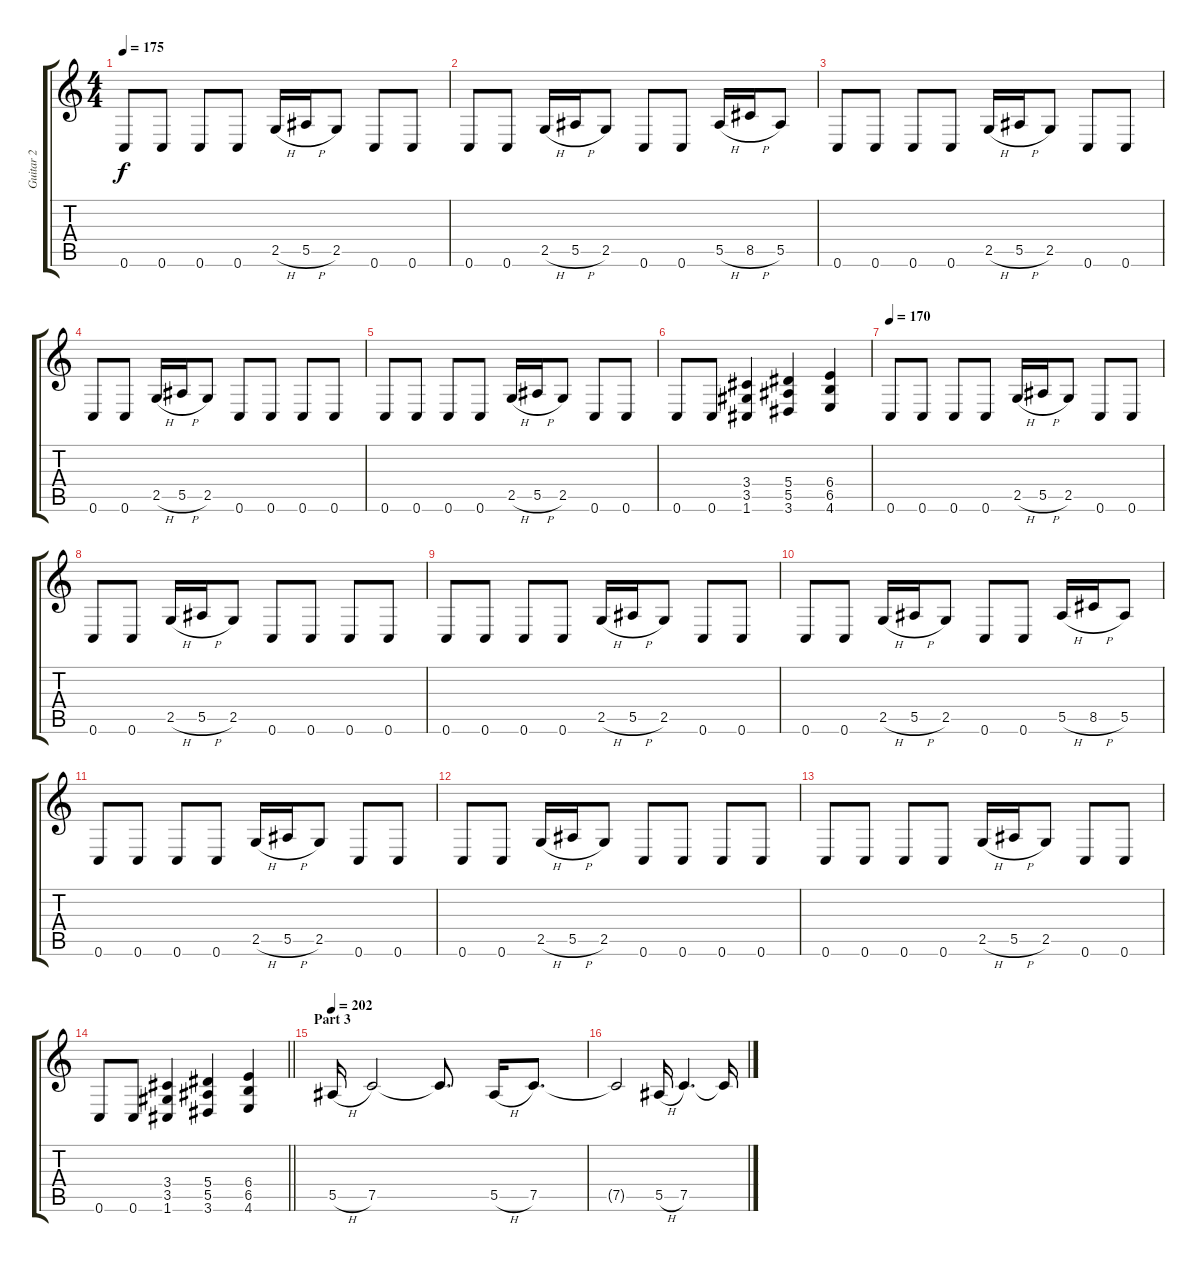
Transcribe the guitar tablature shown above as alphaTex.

\track ("Guitar 2" "Guitar 2") {instrument overdrivenguitar}
\staff {score tabs}
\tuning (C4 G3 Eb3 Bb2 F2 C2) {hide}
\ts (4 4)
\tempo 175
\clef g2
\ks c
0.6.8{dy f} 0.6.8 0.6.8 0.6.8 2.5{h}.16 5.5{h}.16 2.5.8 0.6.8 0.6.8 |
0.6.8 0.6.8 2.5{h}.16 5.5{h}.16 2.5.8 0.6.8 0.6.8 5.5{h}.16 8.5{h}.16 5.5.8 |
0.6.8 0.6.8 0.6.8 0.6.8 2.5{h}.16 5.5{h}.16 2.5.8 0.6.8 0.6.8 |
0.6.8 0.6.8 2.5{h}.16 5.5{h}.16 2.5.8 0.6.8 0.6.8 0.6.8 0.6.8 |
0.6.8 0.6.8 0.6.8 0.6.8 2.5{h}.16 5.5{h}.16 2.5.8 0.6.8 0.6.8 |
0.6.8 0.6.8 (3.4 3.5 1.6).4 (5.4 5.5 3.6).4 (6.4 6.5 4.6).4 |
\tempo 170
0.6.8 0.6.8 0.6.8 0.6.8 2.5{h}.16 5.5{h}.16 2.5.8 0.6.8 0.6.8 |
0.6.8 0.6.8 2.5{h}.16 5.5{h}.16 2.5.8 0.6.8 0.6.8 0.6.8 0.6.8 |
0.6.8 0.6.8 0.6.8 0.6.8 2.5{h}.16 5.5{h}.16 2.5.8 0.6.8 0.6.8 |
0.6.8 0.6.8 2.5{h}.16 5.5{h}.16 2.5.8 0.6.8 0.6.8 5.5{h}.16 8.5{h}.16 5.5.8 |
0.6.8 0.6.8 0.6.8 0.6.8 2.5{h}.16 5.5{h}.16 2.5.8 0.6.8 0.6.8 |
0.6.8 0.6.8 2.5{h}.16 5.5{h}.16 2.5.8 0.6.8 0.6.8 0.6.8 0.6.8 |
0.6.8 0.6.8 0.6.8 0.6.8 2.5{h}.16 5.5{h}.16 2.5.8 0.6.8 0.6.8 |
\barLineRight lightlight
0.6.8 0.6.8 (3.4 3.5 1.6).4 (5.4 5.5 3.6).4 (6.4 6.5 4.6).4 |
\section ("" "Part 3")
\tempo 202
5.5{h}.16 7.5.2 7.5{t}.8{d} 5.5{h}.16 7.5.8{d} |
7.5{t}.2 5.5{h}.16 7.5.4{d} 7.5{t}.16
